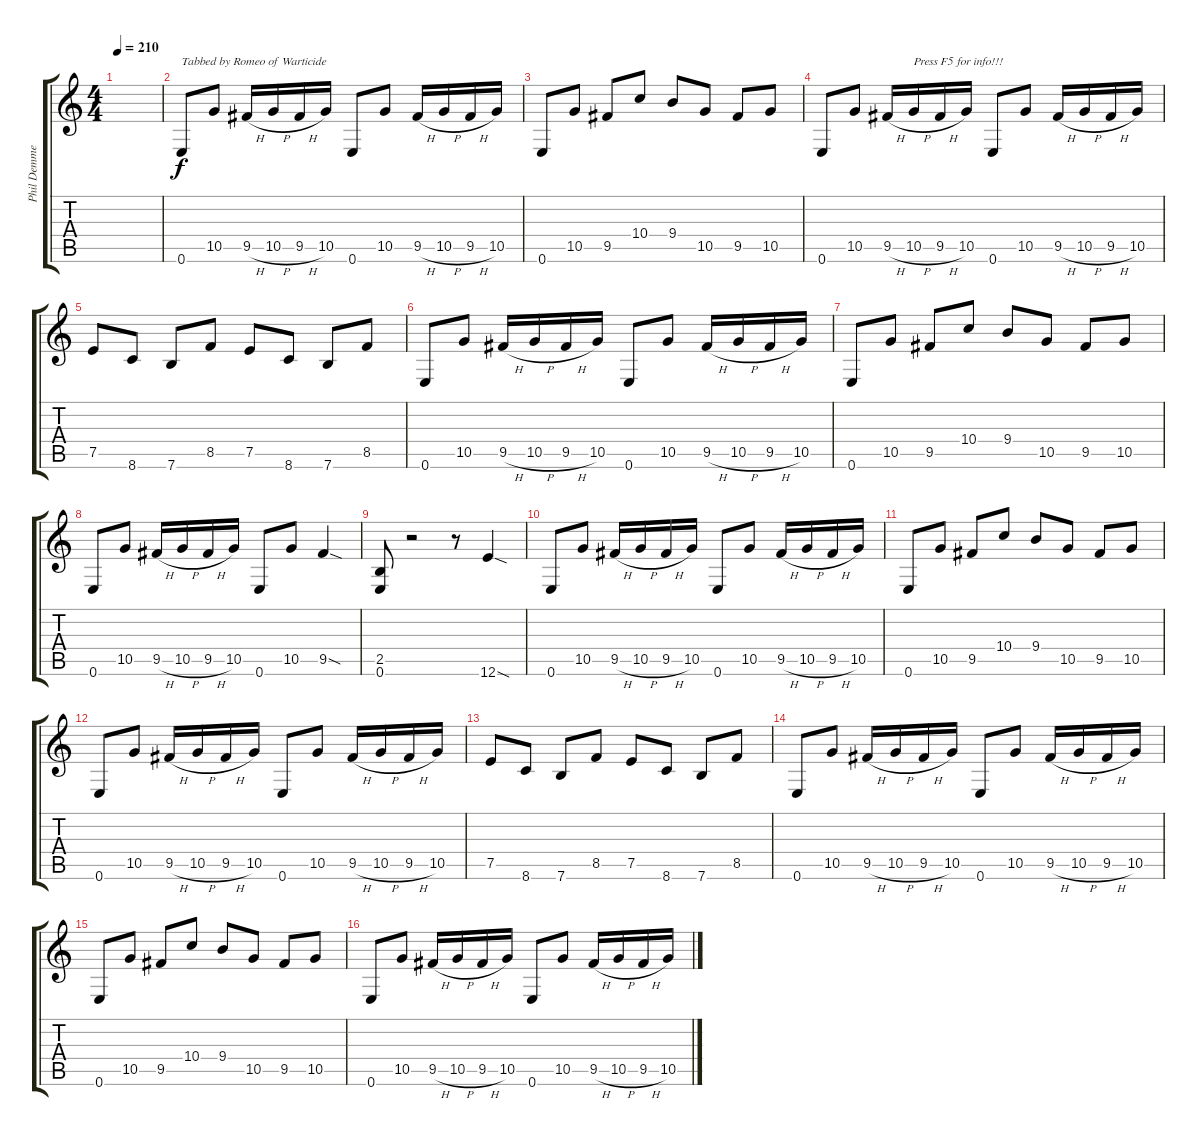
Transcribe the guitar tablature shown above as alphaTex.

\track ("Phil Demmel" "Phil Demme") {instrument distortionguitar}
\staff {score tabs}
\tuning (E4 B3 G3 D3 A2 E2) {hide}
\ts (4 4)
\tempo 210
\clef g2
\ks c
|
0.6.8{txt "Tabbed by Romeo of Warticide"} 10.5.8 9.5{h}.16 10.5{h}.16 9.5{h}.16 10.5.16 0.6.8 10.5.8 9.5{h}.16 10.5{h}.16 9.5{h}.16 10.5.16 |
0.6.8{txt ""} 10.5.8 9.5.8 10.4.8 9.4.8 10.5.8 9.5.8 10.5.8 |
0.6.8 10.5.8 9.5{h}.16 10.5{h}.16{txt "Press F5 for info!!!"} 9.5{h}.16 10.5.16 0.6.8 10.5.8 9.5{h}.16 10.5{h}.16 9.5{h}.16 10.5.16 |
7.5.8 8.6.8 7.6.8 8.5.8 7.5.8 8.6.8 7.6.8 8.5.8 |
0.6.8 10.5.8 9.5{h}.16 10.5{h}.16 9.5{h}.16 10.5.16 0.6.8 10.5.8 9.5{h}.16 10.5{h}.16 9.5{h}.16 10.5.16 |
0.6.8 10.5.8 9.5.8 10.4.8 9.4.8 10.5.8 9.5.8 10.5.8 |
0.6.8 10.5.8 9.5{h}.16 10.5{h}.16 9.5{h}.16 10.5.16 0.6.8 10.5.8 9.5{sod}.4 |
(2.5 0.6).8 r.2 r.8 12.6{sod}.4 |
0.6.8 10.5.8 9.5{h}.16 10.5{h}.16 9.5{h}.16 10.5.16 0.6.8 10.5.8 9.5{h}.16 10.5{h}.16 9.5{h}.16 10.5.16 |
0.6.8 10.5.8 9.5.8 10.4.8 9.4.8 10.5.8 9.5.8 10.5.8 |
0.6.8 10.5.8 9.5{h}.16 10.5{h}.16 9.5{h}.16 10.5.16 0.6.8 10.5.8 9.5{h}.16 10.5{h}.16 9.5{h}.16 10.5.16 |
7.5.8 8.6.8 7.6.8 8.5.8 7.5.8 8.6.8 7.6.8 8.5.8 |
0.6.8 10.5.8 9.5{h}.16 10.5{h}.16 9.5{h}.16 10.5.16 0.6.8 10.5.8 9.5{h}.16 10.5{h}.16 9.5{h}.16 10.5.16 |
0.6.8 10.5.8 9.5.8 10.4.8 9.4.8 10.5.8 9.5.8 10.5.8 |
0.6.8 10.5.8 9.5{h}.16 10.5{h}.16 9.5{h}.16 10.5.16 0.6.8 10.5.8 9.5{h}.16 10.5{h}.16 9.5{h}.16 10.5.16
